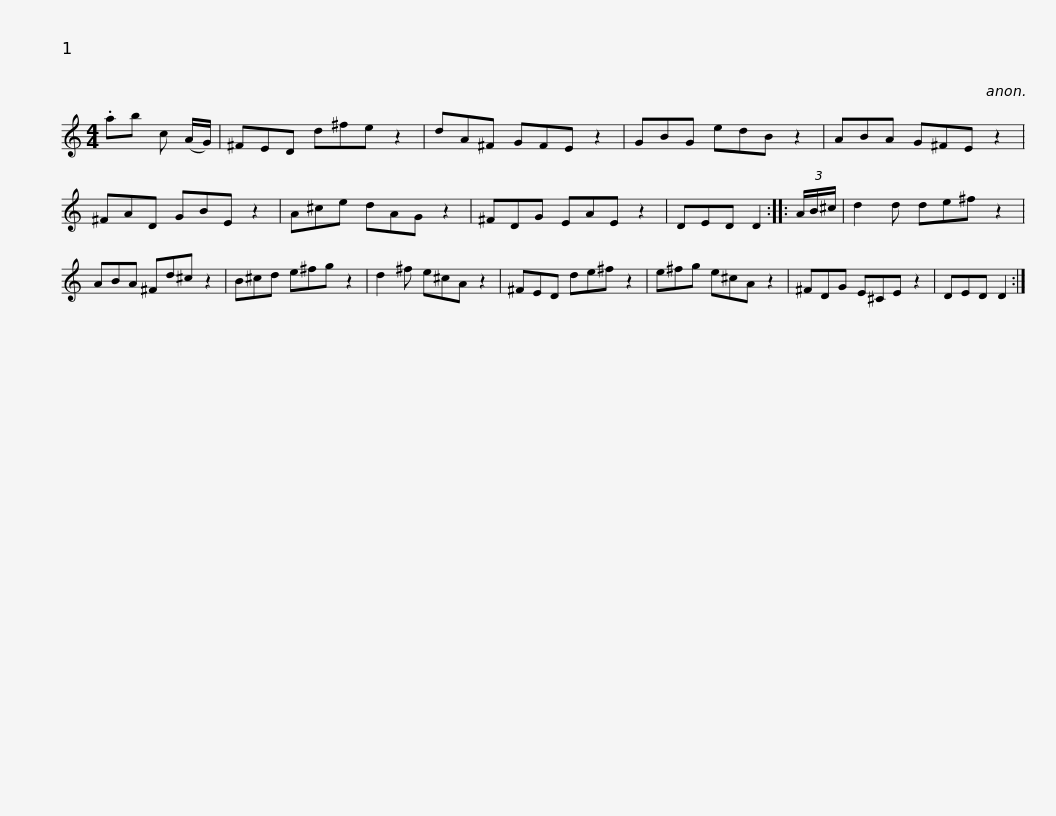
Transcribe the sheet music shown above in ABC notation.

X:1
L:1/8
M:4/4
I:linebreak $
K:C
V:1 treble
V:1
 .ab c (A/G/) | ^FED d^fe z2 | dA^F GFE z2 | GBG edB z2 | ABA G^FE z2 | %5
 ^FAD GBE z2 |$ A^ce dAG z2 | ^FDG EAE z2 | DED D2 :: (3A/B/^c/ | %10
 d2 d de^f z2 | ABA ^Fd^c z2 | B^cd e^fg z2 |$ d2 ^f e^cA z2 | ^FED de^f z2 | %15
 e^fg e^cA z2 | ^FDG E^CE z2 | DED D2 :| %18
